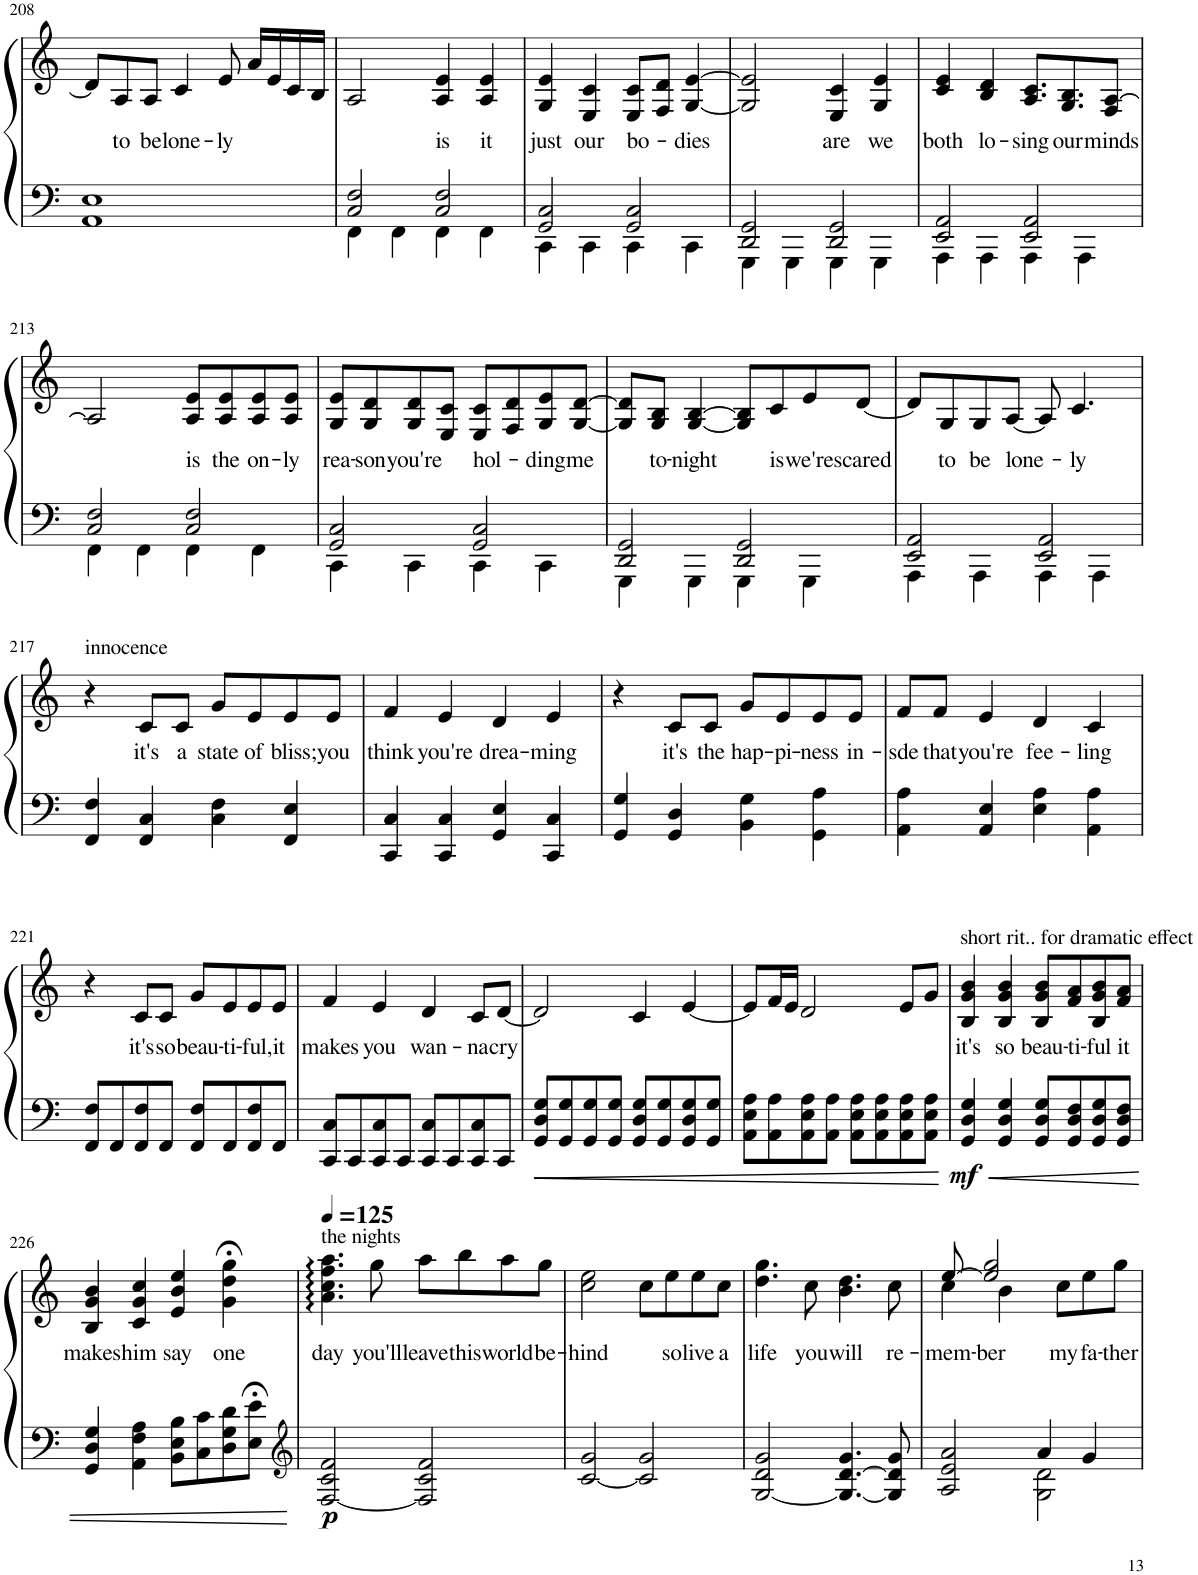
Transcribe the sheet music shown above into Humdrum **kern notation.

**kern	**kern	**text	**dynam
*part1	*part1	*part1	*part1
*staff2	*staff1	*staff1	*staff1/2
*I"Piano	*	*	*
*I'Pno.	*	*	*
!!LO:PB:g=z
*clefF4	*clefG2	*	*
*k[]	*k[]	*	*
*M4/4	*M4/4	*	*
=208	=208	=208	=208
1AA 1E	8d/L]	.	.
!	!	!LO:LY:b	!
.	8A/	to	.
!	!	!LO:LY:b	!
.	8A/J	be	.
!	!	!LO:LY:b	!
.	4c/	lone-	.
!	!	!LO:LY:b	!
.	8e/	-ly	.
.	16a/LL	.	.
.	16e/	.	.
.	16c/	.	.
.	16B/JJ	.	.
=209	=209	=209	=209
*^	*	*	*
2C/ 2F/	4FF\	2A/	.	.
.	4FF\	.	.	.
!	!	!	!LO:LY:b	!
2C/ 2F/	4FF\	4A/ 4e/	is	.
!	!	!	!LO:LY:b	!
.	4FF\	4A/ 4e/	it	.
=210	=210	=210	=210	=210
!	!	!	!LO:LY:b	!
2GG/ 2C/	4CC\	4G/ 4e/	just	.
!	!	!	!LO:LY:b	!
.	4CC\	4E/ 4c/	our	.
!	!	!	!LO:LY:b	!
2GG/ 2C/	4CC\	8E/ 8c/L	bo-	.
.	.	8F/ 8d/J	.	.
!	!	!	!LO:LY:b	!
.	4CC\	[4G/ [4e/	-dies	.
=211	=211	=211	=211	=211
2DD/ 2GG/	4GGG\	2G/] 2e/]	.	.
.	4GGG\	.	.	.
!	!	!	!LO:LY:b	!
2DD/ 2GG/	4GGG\	4E/ 4c/	are	.
!	!	!	!LO:LY:b	!
.	4GGG\	4G/ 4e/	we	.
=212	=212	=212	=212	=212
!	!	!	!LO:LY:b	!
2EE/ 2AA/	4AAA\	4c/ 4e/	both	.
!	!	!	!LO:LY:b	!
.	4AAA\	4B/ 4d/	lo-	.
!	!	!	!LO:LY:b	!
2EE/ 2AA/	4AAA\	8.A/ 8.c/L	-sing	.
!	!	!	!LO:LY:b	!
.	.	8.G/ 8.B/	our	.
.	4AAA\	.	.	.
!	!	!	!LO:LY:b	!
.	.	8F/ [8A/J	minds	.
!!LO:LB:g=z
=213	=213	=213	=213	=213
2C/ 2F/	4FF\	2A/]	.	.
.	4FF\	.	.	.
!	!	!	!LO:LY:b	!
2C/ 2F/	4FF\	8A/ 8e/L	is	.
!	!	!	!LO:LY:b	!
.	.	8A/ 8e/	the	.
!	!	!	!LO:LY:b	!
.	4FF\	8A/ 8e/	on-	.
!	!	!	!LO:LY:b	!
.	.	8A/ 8e/J	-ly	.
=214	=214	=214	=214	=214
!	!	!	!LO:LY:b	!
2GG/ 2C/	4CC\	8G/ 8e/L	rea-	.
!	!	!	!LO:LY:b	!
.	.	8G/ 8d/	-son	.
!	!	!	!LO:LY:b	!
.	4CC\	8G/ 8d/	you're	.
.	.	8E/ 8c/J	.	.
!	!	!	!LO:LY:b	!
2GG/ 2C/	4CC\	8E/ 8c/L	hol-	.
.	.	8F/ 8d/	.	.
!	!	!	!LO:LY:b	!
.	4CC\	8G/ 8e/	-ding	.
!	!	!	!LO:LY:b	!
.	.	[8G/ [8d/J	me	.
=215	=215	=215	=215	=215
2DD/ 2GG/	4GGG\	8G/] 8d/]L	.	.
!	!	!	!LO:LY:b	!
.	.	8G/ 8B/J	to-	.
!	!	!	!LO:LY:b	!
.	4GGG\	[4G/ [4B/	-night	.
2DD/ 2GG/	4GGG\	8G/] 8B/]L	.	.
!	!	!	!LO:LY:b	!
.	.	8c/	is	.
!	!	!	!LO:LY:b	!
.	4GGG\	8e/	we're	.
!	!	!	!LO:LY:b	!
.	.	[8d/J	scared	.
=216	=216	=216	=216	=216
2EE/ 2AA/	4AAA\	8d/L]	.	.
!	!	!	!LO:LY:b	!
.	.	8G/	to	.
!	!	!	!LO:LY:b	!
.	4AAA\	8G/	be	.
!	!	!	!LO:LY:b	!
.	.	[8A/J	lone-	.
2EE/ 2AA/	4AAA\	8A/]	.	.
!	!	!	!LO:LY:b	!
.	.	4.c/	-ly	.
.	4AAA\	.	.	.
!!LO:LB:g=z
=217	=217	=217	=217	=217
!	!	!LO:TX:a:t=innocence	!	!
*v	*v	*	*	*
4FF/ 4F/	4r	.	.
!	!	!LO:LY:b	!
4FF/ 4C/	8c/L	it's	.
!	!	!LO:LY:b	!
.	8c/J	a	.
!	!	!LO:LY:b	!
4C\ 4F\	8g/L	state	.
!	!	!LO:LY:b	!
.	8e/	of	.
!	!	!LO:LY:b	!
4FF/ 4E/	8e/	bliss;	.
!	!	!LO:LY:b	!
.	8e/J	you	.
=218	=218	=218	=218
!	!	!LO:LY:b	!
4CC/ 4C/	4f/	think	.
!	!	!LO:LY:b	!
4CC/ 4C/	4e/	you're	.
!	!	!LO:LY:b	!
4GG/ 4E/	4d/	drea-	.
!	!	!LO:LY:b	!
4CC/ 4C/	4e/	-ming	.
=219	=219	=219	=219
4GG/ 4G/	4r	.	.
!	!	!LO:LY:b	!
4GG/ 4D/	8c/L	it's	.
!	!	!LO:LY:b	!
.	8c/J	the	.
!	!	!LO:LY:b	!
4BB\ 4G\	8g/L	hap-	.
!	!	!LO:LY:b	!
.	8e/	-pi-	.
!	!	!LO:LY:b	!
4GG\ 4A\	8e/	-ness	.
!	!	!LO:LY:b	!
.	8e/J	in-	.
=220	=220	=220	=220
!	!	!LO:LY:b	!
4AA\ 4A\	8f/L	-sde	.
!	!	!LO:LY:b	!
.	8f/J	that	.
!	!	!LO:LY:b	!
4AA/ 4E/	4e/	you're	.
!	!	!LO:LY:b	!
4E\ 4A\	4d/	fee-	.
!	!	!LO:LY:b	!
4AA\ 4A\	4c/	-ling	.
!!LO:LB:g=z
=221	=221	=221	=221
8FF/ 8F/L	4r	.	.
8FF/	.	.	.
!	!	!LO:LY:b	!
8FF/ 8F/	8c/L	it's	.
!	!	!LO:LY:b	!
8FF/J	8c/J	so	.
!	!	!LO:LY:b	!
8FF/ 8F/L	8g/L	beau-	.
!	!	!LO:LY:b	!
8FF/	8e/	-ti-	.
!	!	!LO:LY:b	!
8FF/ 8F/	8e/	-ful,	.
!	!	!LO:LY:b	!
8FF/J	8e/J	it	.
=222	=222	=222	=222
!	!	!LO:LY:b	!
8CC/ 8C/L	4f/	makes	.
8CC/	.	.	.
!	!	!LO:LY:b	!
8CC/ 8C/	4e/	you	.
8CC/J	.	.	.
!	!	!LO:LY:b	!
8CC/ 8C/L	4d/	wan-	.
8CC/	.	.	.
!	!	!LO:LY:b	!
8CC/ 8C/	8c/L	-na	.
!	!	!LO:LY:b	!
8CC/J	[8d/J	cry	.
=223	=223	=223	=223
8GG/ 8D/ 8G/L	2d/]	.	.
8GG/ 8G/	.	.	.
8GG/ 8G/	.	.	.
8GG/ 8G/J	.	.	.
8GG/ 8D/ 8G/L	4c/	.	.
8GG/ 8G/	.	.	.
8GG/ 8D/ 8G/	[4e/	.	.
8GG/ 8G/J	.	.	.
=224	=224	=224	=224
8AA\ 8E\ 8A\L	8e/L]	.	.
8AA\ 8A\	16f/L	.	.
.	16e/JJ	.	.
8AA\ 8E\ 8A\	2d/	.	.
8AA\ 8A\J	.	.	.
8AA\ 8E\ 8A\L	.	.	.
8AA\ 8E\ 8A\	.	.	.
8AA\ 8E\ 8A\	8e/L	.	.
8AA\ 8E\ 8A\J	8g/J	.	.
=225	=225	=225	=225
!	!LO:TX:a:t=short rit.. for dramatic effect	!	!
!	!	!LO:LY:b	!LO:DY:b=2
4GG/ 4D/ 4G/	4B/ 4g/ 4b/	it's	mf
!	!	!LO:LY:b	!
4GG/ 4D/ 4G/	4B/ 4g/ 4b/	so	.
!	!	!LO:LY:b	!
8GG/ 8D/ 8G/L	8B/ 8g/ 8b/L	beau-	.
!	!	!LO:LY:b	!
8GG/ 8D/ 8F/	8f/ 8a/	-ti-	.
!	!	!LO:LY:b	!
8GG/ 8D/ 8G/	8B/ 8g/ 8b/	-ful	.
!	!	!LO:LY:b	!
8GG/ 8D/ 8F/J	8f/ 8a/J	it	.
!!LO:LB:g=z
=226	=226	=226	=226
!	!	!LO:LY:b	!
4GG/ 4D/ 4G/	4B/ 4g/ 4b/	makes	.
!	!	!LO:LY:b	!
4AA\ 4F\ 4A\	4c/ 4g/ 4cc/	him	.
!	!	!LO:LY:b	!
8BB\ 8E\ 8B\L	4e/ 4b/ 4ee/	say	.
8C\ 8c\	.	.	.
!	!	!LO:LY:b	!
8D\ 8G\ 8d\	4g\;< 4dd\;< 4gg\;<	one	.
8E\;< 8e\;<J	.	.	.
=227	=227	=227	=227
*clefG2	*	*	*
*	*MM125	*	*
!	!LO:TX:a:t=the nights	!	!
!	!	!LO:LY:b	!LO:DY:b=2
[2F/ 2c/ 2f/	4.a\ 4.cc\ 4.ff\ 4.aa\	day	p
!	!	!LO:LY:b	!
.	8gg\	you'll	.
!	!	!LO:LY:b	!
2F/] 2c/ 2f/	8aa\L	leave	.
!	!	!LO:LY:b	!
.	8bb\	this	.
!	!	!LO:LY:b	!
.	8aa\	world	.
!	!	!LO:LY:b	!
.	8gg\J	be-	.
=228	=228	=228	=228
!	!	!LO:LY:b	!
[2c/ 2g/	2cc\ 2ee\	-hind	.
2c/] 2g/	8cc\L	.	.
!	!	!LO:LY:b	!
.	8ee\	so	.
!	!	!LO:LY:b	!
.	8ee\	live	.
!	!	!LO:LY:b	!
.	8cc\J	a	.
=229	=229	=229	=229
!	!	!LO:LY:b	!
[2G/ 2d/ 2g/	4.dd\ 4.gg\	life	.
!	!	!LO:LY:b	!
.	8cc\	you	.
!	!	!LO:LY:b	!
4.G/_ [4.d/ 4.g/	4.b\ 4.dd\	will	.
!	!	!LO:LY:b	!
8G/] 8d/] 8g/	8cc\	re-	.
=230	=230	=230	=230
*^	*	*	*
!	!	!	!LO:LY:b	!
*	*	*^	*	*
2A/ 2e/ 2a/	2ryy	[8ee/	4cc\	-mem-	.
!	!	!	!	!LO:LY:b	!
.	.	2ee/] 2gg/	.	-ber	.
.	.	.	4b\	.	.
4a/	2G\ 2d\	.	2ryy	.	.
!	!	!	!	!LO:LY:b	!
.	.	8cc\L	.	my	.
!	!	!	!	!LO:LY:b	!
4g/	.	8ee\	.	fa-	.
!	!	!	!	!LO:LY:b	!
.	.	8gg\J	.	-ther	.
*v	*v	*	*	*	*
*	*v	*v	*	*
=	=	=	=
*-	*-	*-	*-
